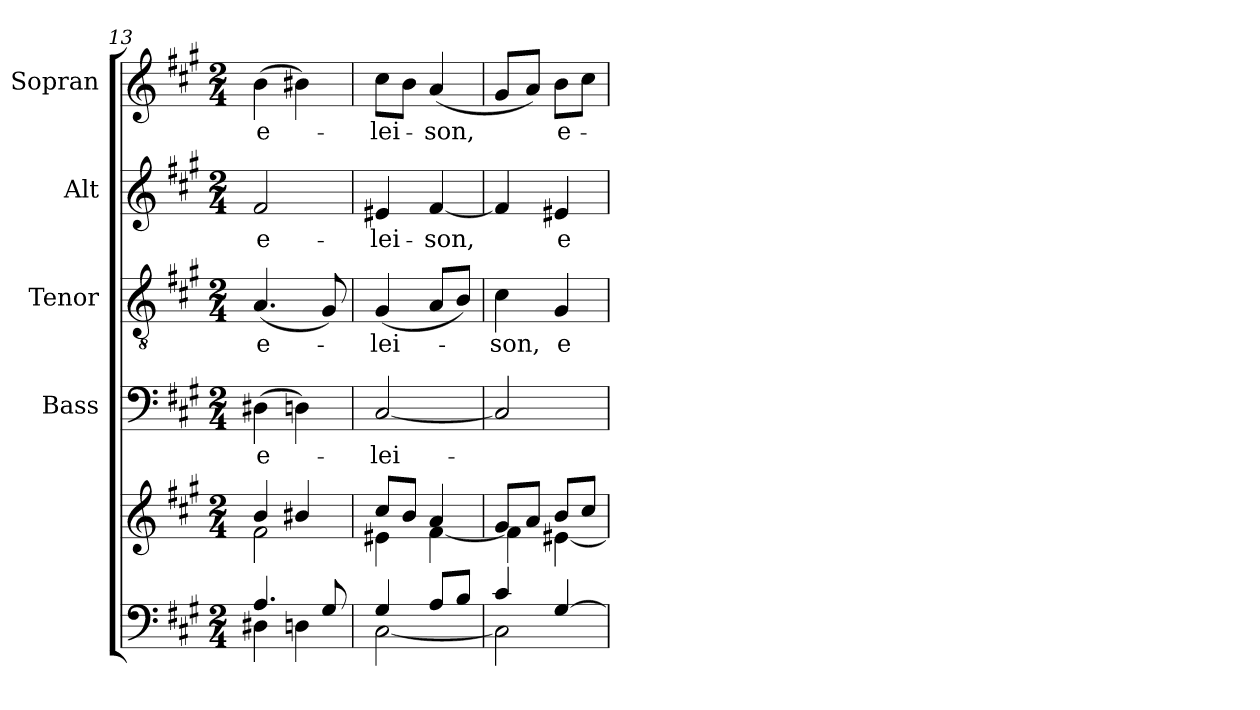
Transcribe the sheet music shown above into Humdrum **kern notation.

**kern	**kern	**kern	**text	**kern	**text	**kern	**text	**kern	**text
*part5	*part5	*part4	*part4	*part3	*part3	*part2	*part2	*part1	*part1
*staff6	*staff5	*staff4	*staff4	*staff3	*staff3	*staff2	*staff2	*staff1	*staff1
*	*	*I"Bass	*	*I"Tenor	*	*I"Alt	*	*I"Sopran	*
*	*	*I'B.	*	*I'T.	*	*I'A.	*	*I'S.	*
*clefF4	*clefG2	*clefF4	*	*clefGv2	*	*clefG2	*	*clefG2	*
*k[f#c#g#]	*k[f#c#g#]	*k[f#c#g#]	*	*k[f#c#g#]	*	*k[f#c#g#]	*	*k[f#c#g#]	*
*A:	*A:	*A:	*	*A:	*	*A:	*	*A:	*
*M2/4	*M2/4	*M2/4	*	*M2/4	*	*M2/4	*	*M2/4	*
=13	=13	=13	=13	=13	=13	=13	=13	=13	=13
*^	*^	*	*	*	*	*	*	*	*
!	!	!	!	!	!LO:LY:b	!	!LO:LY:b	!	!LO:LY:b	!	!LO:LY:b
4.A/	4D#X\	4b/	2f#\	(>4D#X\	e-	(<4.A/	e-	2f#/	e-	(>4b\	e-
.	4Dn\	4b#X/	.	4Dn\)	.	.	.	.	.	4b#X\)	.
8G#/	.	.	.	.	.	8G#/)	.	.	.	.	.
!!LO:PB:g=z
=14	=14	=14	=14	=14	=14	=14	=14	=14	=14	=14	=14
!	!	!	!	!	!LO:LY:b	!	!LO:LY:b	!	!LO:LY:b	!	!LO:LY:b
4G#/	[<2C#\	8cc#/L	4e#X\	[2C#/	-lei-	(<4G#/	-lei-	4e#X/	-lei-	8cc#\L	-lei-
.	.	8b/J	.	.	.	.	.	.	.	8b\J	.
!	!	!	!	!	!	!	!	!	!LO:LY:b	!	!LO:LY:b
8A/L	.	4a/	[<4f#\	.	.	8A/L	.	[4f#/	-son,	(<4a/	-son,
8B/J	.	.	.	.	.	8B/J)	.	.	.	.	.
=15	=15	=15	=15	=15	=15	=15	=15	=15	=15	=15	=15
!	!	!	!	!	!	!	!LO:LY:b	!	!	!	!
4c#/	2C#\]	8g#/L	4f#\]	2C#/]	.	4c#\	-son,	4f#/]	.	8g#/L	.
.	.	8a/J	.	.	.	.	.	.	.	8a/J)	.
!	!	!	!	!	!	!	!LO:LY:b	!	!LO:LY:b	!	!LO:LY:b
[>4G#/	.	8b/L	[<4e#X\	.	.	4G#/	e-	4e#X/	e-	8b\L	e-
.	.	8cc#/J	.	.	.	.	.	.	.	8cc#\J	.
*v	*v	*	*	*	*	*	*	*	*	*	*
*	*v	*v	*	*	*	*	*	*	*	*
=	=	=	=	=	=	=	=	=	=
*-	*-	*-	*-	*-	*-	*-	*-	*-	*-
